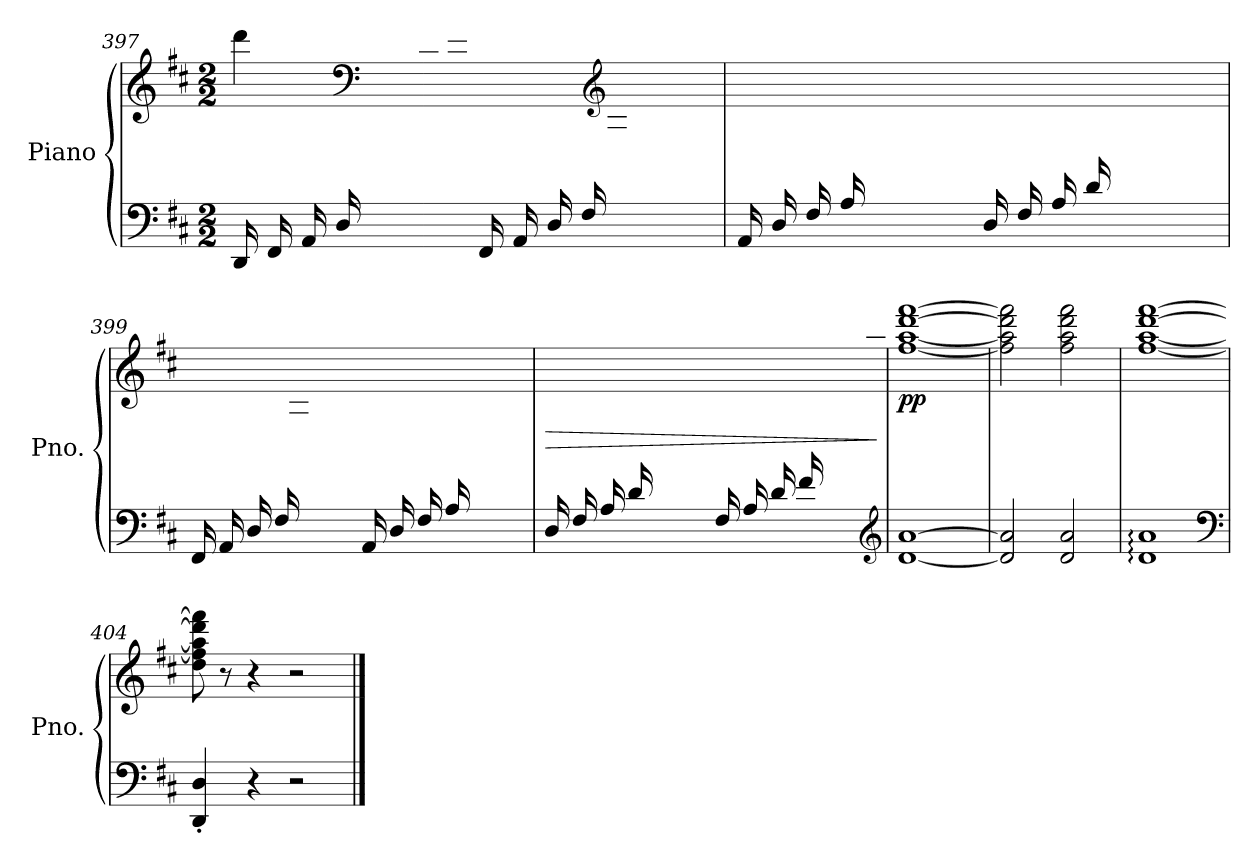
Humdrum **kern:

**kern	**kern	**dynam
*part1	*part1	*part1
*staff2	*staff1	*staff1/2
*I"Piano	*	*
*I'Pno.	*	*
!!LO:PB:g=z
*clefF4	*clefG2	*
*k[f#c#]	*k[f#c#]	*
*D:	*D:	*
*M2/2	*M2/2	*
=397	=397	=397
*	*^	*
(16DD/LL	4ddd\	4ryy	.
16FF#/	.	.	.
16AA/	.	.	.
16D/	.	.	.
*	*clefF4	*	*
4ryy	4rBByy	16F#\	.
.	.	16A\	.
.	.	16d\	.
.	.	16f#\JJ)	.
(16FF#/LL	4ryy	4ryy	.
16AA/	.	.	.
16D/	.	.	.
16F#/	.	.	.
*	*clefG2	*	*
4ryy	4ryy	16A\	.
.	.	16d\	.
.	.	16f#\	.
.	.	16a\JJ)	.
!!LO:PB:g=z	!!
=398	=398	=398	=398
(16AA/LL	1ryy	4ryy	.
16D/	.	.	.
16F#/	.	.	.
16A/	.	.	.
4ryy	.	16d\	.
.	.	16f#\	.
.	.	16a\	.
.	.	16dd\JJ)	.
(16D/LL	.	4ryy	.
16F#/	.	.	.
16A/	.	.	.
16d/	.	.	.
4ryy	.	16f#\	.
.	.	16a\	.
.	.	16dd\	.
.	.	16ff#\JJ)	.
!!LO:PB:g=z	!!
=399	=399	=399	=399
(16FF#/LL	1ryy	4ryy	.
16AA/	.	.	.
16D/	.	.	.
16F#/	.	.	.
4ryy	.	16A\	.
.	.	16d\	.
.	.	16f#\	.
.	.	16a\JJ)	.
(16AA/LL	.	4ryy	.
16D/	.	.	.
16F#/	.	.	.
16A/	.	.	.
4ryy	.	16d\	.
.	.	16f#\	.
.	.	16a\	.
.	.	16dd\JJ)	.
=400	=400	=400	=400
!	!	!	!LO:HP:b
(16D/LL	1ryy	4ryy	>
16F#/	.	.	.
16A/	.	.	.
16d/	.	.	.
4ryy	.	16f#\	.
.	.	16a\	.
.	.	16dd\	.
.	.	16ff#\JJ)	.
(16F#/LL	.	4ryy	.
16A/	.	.	.
16d/	.	.	.
16f#/	.	.	.
4ryy	.	16a\	.
.	.	16dd\	.
.	.	16ff#\	.
.	.	16aa\JJ)	.
*	*v	*v	*
*clefG2	*	*
.	.	]
!!LO:PB:g=z
=401	=401	=401
!	!	!LO:DY:b
[1d [1a	[1ff# [1aa [1ddd [1fff#	pp
=402	=402	=402
2d/] 2a/]	2ff#\] 2aa\] 2ddd\] 2fff#\]	.
2d/ 2a/	2ff#\ 2aa\ 2ddd\ 2fff#\	.
=403	=403	=403
1d: 1a:	[1ff# [1aa [1ddd [1fff#	.
*clefF4	*	*
=404	=404	=404
4DD/' 4D/'	8dd\ 8ff#\] 8aa\] 8ddd\] 8fff#\]	.
.	8r	.
4r	4r	.
2r	2r	.
==	==	==
*-	*-	*-
